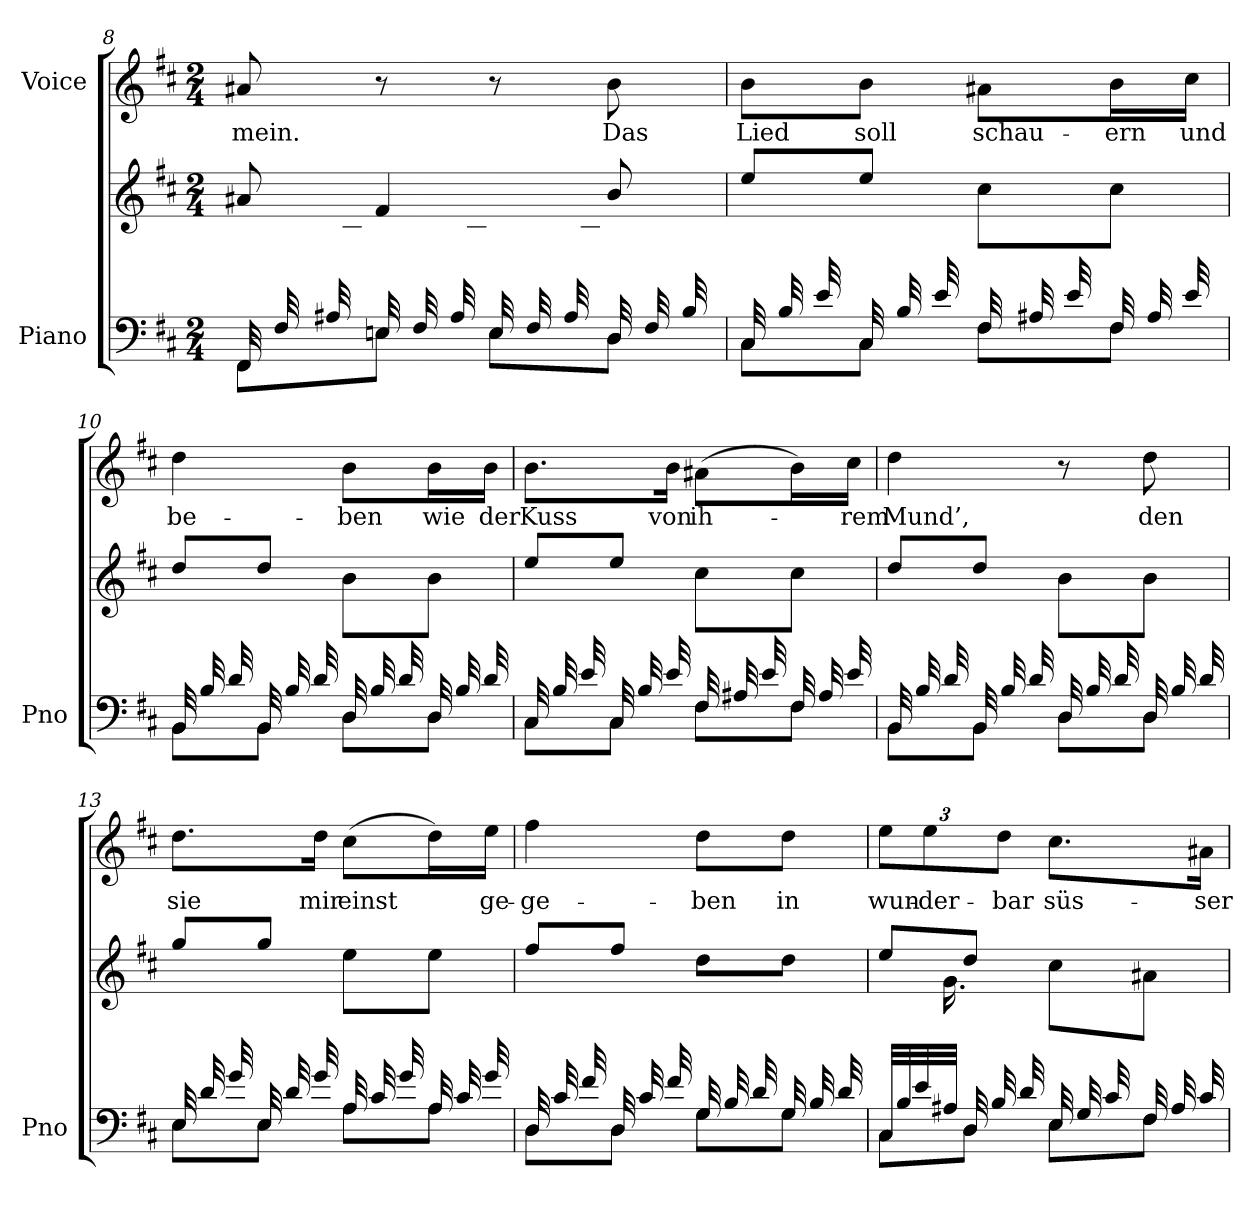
**kern	**kern	**kern	**text
*part2	*part2	*part1	*part1
*staff3	*staff2	*staff1	*staff1
*I"Piano	*	*I"Voice	*
*I'Pno	*	*	*
!!LO:LB:g=z
*clefF4	*clefG2	*clefG2	*
*k[f#c#]	*k[f#c#]	*k[f#c#]	*
*M2/4	*M2/4	*M2/4	*
=8	=8	=8	=8
*^	*^	*	*
!	!	!	!	!	!LO:LY:b
32FF#/LLL	8FF#\L	8a#X/	16.ryy	8a#X/	mein.
32F#/	.	.	.	.	.
32A#X/	.	.	.	.	.
32ryy	.	.	32c#\JJJ	.	.
32En/LLL	8E\J	4f#/	16.ryy	8r	.
32F#/	.	.	.	.	.
32A#/	.	.	.	.	.
32ryy	.	.	32c#\JJJ	.	.
32E/LLL	8E\L	.	16.ryy	8r	.
32F#/	.	.	.	.	.
32A#/	.	.	.	.	.
32ryy	.	.	32c#\JJJ	.	.
!	!	!	!	!	!LO:LY:b
32D/LLL	8D\J	8b/	16.ryy	8b\	Das
32F#/	.	.	.	.	.
32B/	.	.	.	.	.
32ryy	.	.	32d\JJJ	.	.
!!LO:PB:g=z
=9	=9	=9	=9	=9	=9
!	!	!	!	!	!LO:LY:b
32C#/LLL	8C#\L	8ee/L	16.ryy	8b\L	Lied
32B/	.	.	.	.	.
32e/	.	.	.	.	.
32ryy	.	.	32g\JJJ	.	.
!	!	!	!	!	!LO:LY:b
32C#/LLL	8C#\J	8ee/J	16.ryy	8b\J	soll
32B/	.	.	.	.	.
32e/	.	.	.	.	.
32ryy	.	.	32g\JJJ	.	.
!	!	!	!	!	!LO:LY:b
32F#/LLL	8F#\L	8cc#\L	16.ryy	8a#X\L	schau-
32A#X/	.	.	.	.	.
32e/	.	.	.	.	.
32ryy	.	.	32f#\JJJ	.	.
!	!	!	!	!	!LO:LY:b
32F#/LLL	8F#\J	8cc#\J	16.ryy	16b\L	-ern
32A#/	.	.	.	.	.
!	!	!	!	!	!LO:LY:b
32e/	.	.	.	16cc#\JJ	und
32ryy	.	.	32f#\JJJ	.	.
=10	=10	=10	=10	=10	=10
!	!	!	!	!	!LO:LY:b
32BB/LLL	8BB\L	8dd/L	16.ryy	4dd\	be-
32B/	.	.	.	.	.
32d/	.	.	.	.	.
32ryy	.	.	32f#\JJJ	.	.
32BB/LLL	8BB\J	8dd/J	16.ryy	.	.
32B/	.	.	.	.	.
32d/	.	.	.	.	.
32ryy	.	.	32f#\JJJ	.	.
!	!	!	!	!	!LO:LY:b
32D/LLL	8D\L	8b\L	16.ryy	8b\L	-ben
32B/	.	.	.	.	.
32d/	.	.	.	.	.
32ryy	.	.	32f#\JJJ	.	.
!	!	!	!	!	!LO:LY:b
32D/LLL	8D\J	8b\J	16.ryy	16b\L	wie
32B/	.	.	.	.	.
!	!	!	!	!	!LO:LY:b
32d/	.	.	.	16b\JJ	der
32ryy	.	.	32f#\JJJ	.	.
!!LO:LB:g=z
=11	=11	=11	=11	=11	=11
!	!	!	!	!	!LO:LY:b
32C#/LLL	8C#\L	8ee/L	16.ryy	8.b\L	Kuss
32B/	.	.	.	.	.
32e/	.	.	.	.	.
32ryy	.	.	32g\JJJ	.	.
32C#/LLL	8C#\J	8ee/J	16.ryy	.	.
32B/	.	.	.	.	.
!	!	!	!	!	!LO:LY:b
32e/	.	.	.	16b\Jk	von
32ryy	.	.	32g\JJJ	.	.
!	!	!	!	!	!LO:LY:b
32F#/LLL	8F#\L	8cc#\L	16.ryy	(8a#X\L	ih-
32A#X/	.	.	.	.	.
32e/	.	.	.	.	.
32ryy	.	.	32f#\JJJ	.	.
32F#/LLL	8F#\J	8cc#\J	16.ryy	16b\L)	.
32A#/	.	.	.	.	.
!	!	!	!	!	!LO:LY:b
32e/	.	.	.	16cc#\JJ	-rem
32ryy	.	.	32f#\JJJ	.	.
=12	=12	=12	=12	=12	=12
!	!	!	!	!	!LO:LY:b
32BB/LLL	8BB\L	8dd/L	16.ryy	4dd\	Mund’,
32B/	.	.	.	.	.
32d/	.	.	.	.	.
32ryy	.	.	32f#\JJJ	.	.
32BB/LLL	8BB\J	8dd/J	16.ryy	.	.
32B/	.	.	.	.	.
32d/	.	.	.	.	.
32ryy	.	.	32f#\JJJ	.	.
32D/LLL	8D\L	8b\L	16.ryy	8r	.
32B/	.	.	.	.	.
32d/	.	.	.	.	.
32ryy	.	.	32f#\JJJ	.	.
!	!	!	!	!	!LO:LY:b
32D/LLL	8D\J	8b\J	16.ryy	8dd\	den
32B/	.	.	.	.	.
32d/	.	.	.	.	.
32ryy	.	.	32f#\JJJ	.	.
!!LO:LB:g=z
=13	=13	=13	=13	=13	=13
!	!	!	!	!	!LO:LY:b
32E/LLL	8E\L	8gg/L	16.ryy	8.dd\L	sie
32d/	.	.	.	.	.
32g/	.	.	.	.	.
32ryy	.	.	32b-X\JJJ	.	.
32E/LLL	8E\J	8gg/J	16.ryy	.	.
32d/	.	.	.	.	.
!	!	!	!	!	!LO:LY:b
32g/	.	.	.	16dd\Jk	mir
32ryy	.	.	32b-\JJJ	.	.
!	!	!	!	!	!LO:LY:b
32A/LLL	8A\L	8ee\L	16.ryy	(8cc#\L	einst
32c#/	.	.	.	.	.
32g/	.	.	.	.	.
32ryy	.	.	32a\JJJ	.	.
32A/LLL	8A\J	8ee\J	16.ryy	16dd\L)	.
32c#/	.	.	.	.	.
!	!	!	!	!	!LO:LY:b
32g/	.	.	.	16ee\JJ	ge-
32ryy	.	.	32a\JJJ	.	.
=14	=14	=14	=14	=14	=14
!	!	!	!	!	!LO:LY:b
32D/LLL	8D\L	8ff#/L	16.ryy	4ff#\	-ge-
32c#/	.	.	.	.	.
32f#/	.	.	.	.	.
32ryy	.	.	32a\JJJ	.	.
32D/LLL	8D\J	8ff#/J	16.ryy	.	.
32c#/	.	.	.	.	.
32f#/	.	.	.	.	.
32ryy	.	.	32a\JJJ	.	.
!	!	!	!	!	!LO:LY:b
32G/LLL	8G\L	8dd\L	16.ryy	8dd\L	-ben
32B/	.	.	.	.	.
32d/	.	.	.	.	.
32ryy	.	.	32f#\JJJ	.	.
!	!	!	!	!	!LO:LY:b
32G/LLL	8G\J	8dd\J	16.ryy	8dd\J	in
32B/	.	.	.	.	.
32d/	.	.	.	.	.
32ryy	.	.	32f#\JJJ	.	.
!!LO:LB:g=z
=15	=15	=15	=15	=15	=15
*	*	*	*^	*	*
!	!	!	!	!	!	!LO:LY:b
32C#/LLL	8C#\L	8ee/L	16.ryy	8..ryy	12ee\L	wun-
32B/	.	.	.	.	.	.
32e/	.	.	.	.	.	.
!	!	!	!	!	!	!LO:LY:b
.	.	.	.	.	12ee\	-der-
32A#X/JJJ	.	.	16.g\	.	.	.
32D/LLL	8D\J	8dd/J	.	.	.	.
32B/	.	.	.	.	.	.
!	!	!	!	!	!	!LO:LY:b
.	.	.	.	.	12dd\J	-bar
32d/	.	.	4ryy	.	.	.
32ryy	.	.	.	32f#\JJJ	.	.
!	!	!	!	!	!	!LO:LY:b
32E/LLL	8E\L	8cc#\L	.	16.ryy	8.cc#\L	süs-
32G/	.	.	.	.	.	.
32c#/	.	.	.	.	.	.
32ryy	.	.	.	32e\JJJ	.	.
32F#/LLL	8F#\J	8a#X\J	.	16.ryy	.	.
32A#/	.	.	.	.	.	.
!	!	!	!	!	!	!LO:LY:b
32c#/	.	.	16ryy	.	16a#X\Jk	-ser
32ryy	.	.	.	32e\JJJ	.	.
*v	*v	*	*	*	*	*
*	*v	*v	*v	*	*
=	=	=	=
*-	*-	*-	*-
